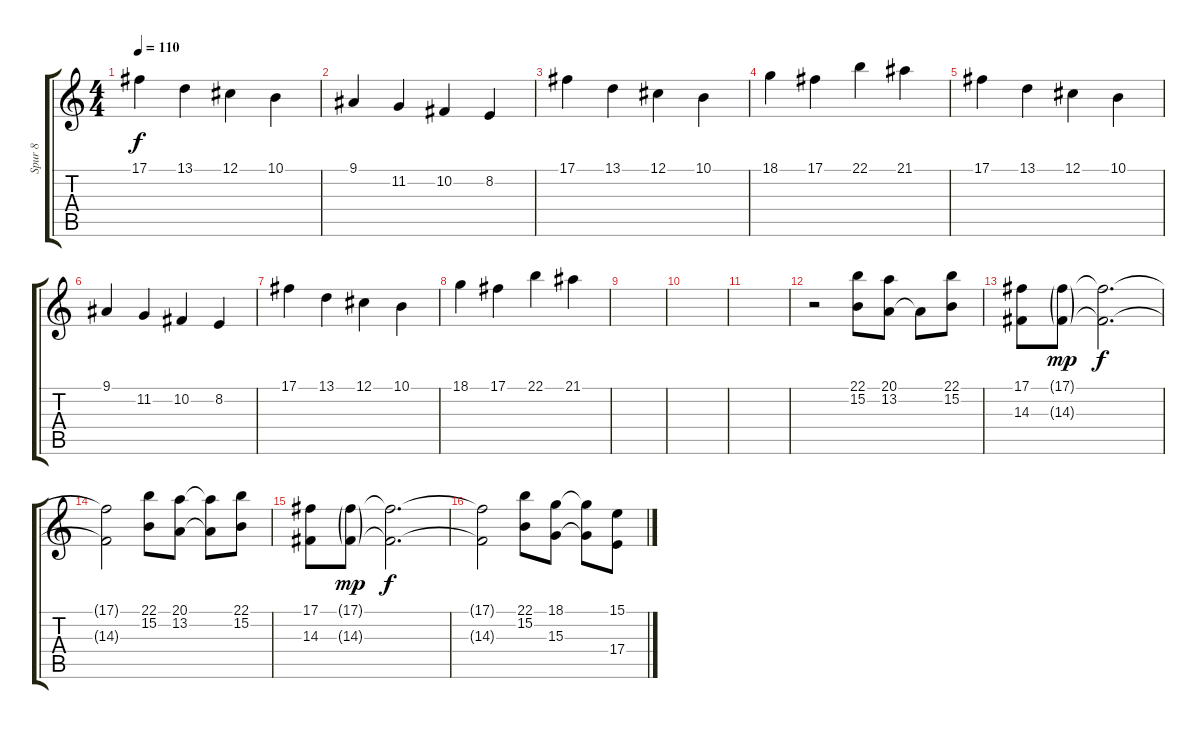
\track ("Spur 8" "Spur 8") {instrument acousticgrandpiano}
\staff {score tabs}
\tuning (Db4 Ab3 E3 B2 Gb2 Db2) {hide}
\ts (4 4)
\tempo 110
\clef g2
\ks c
17.1.4{dy f volume 15} 13.1.4 12.1.4 10.1.4 |
9.1.4 11.2.4 10.2.4 8.2.4 |
17.1.4 13.1.4 12.1.4 10.1.4 |
18.1.4 17.1.4 22.1.4 21.1.4 |
17.1.4{volume 15} 13.1.4 12.1.4 10.1.4 |
9.1.4 11.2.4 10.2.4 8.2.4 |
17.1.4 13.1.4 12.1.4 10.1.4 |
18.1.4 17.1.4 22.1.4 21.1.4 |
|
|
|
r.2 (22.1 15.2).8 (20.1 13.2).8 13.2{t}.8 (22.1 15.2).8 |
(17.1 14.3).8 (17.1{g} 14.3{g}).8{dy mp} (17.1{t} 14.3{t}).2{d dy f} |
(17.1{t} 14.3{t}).2 (22.1 15.2).8 (20.1 13.2).8 (20.1{t} 13.2{t}).8 (22.1 15.2).8 |
(17.1 14.3).8 (17.1{g} 14.3{g}).8{dy mp} (17.1{t} 14.3{t}).2{d dy f} |
(17.1{t} 14.3{t}).2 (22.1 15.2).8 (18.1 15.3).8 (18.1{t} 15.3{t}).8 (15.1 17.4).8
